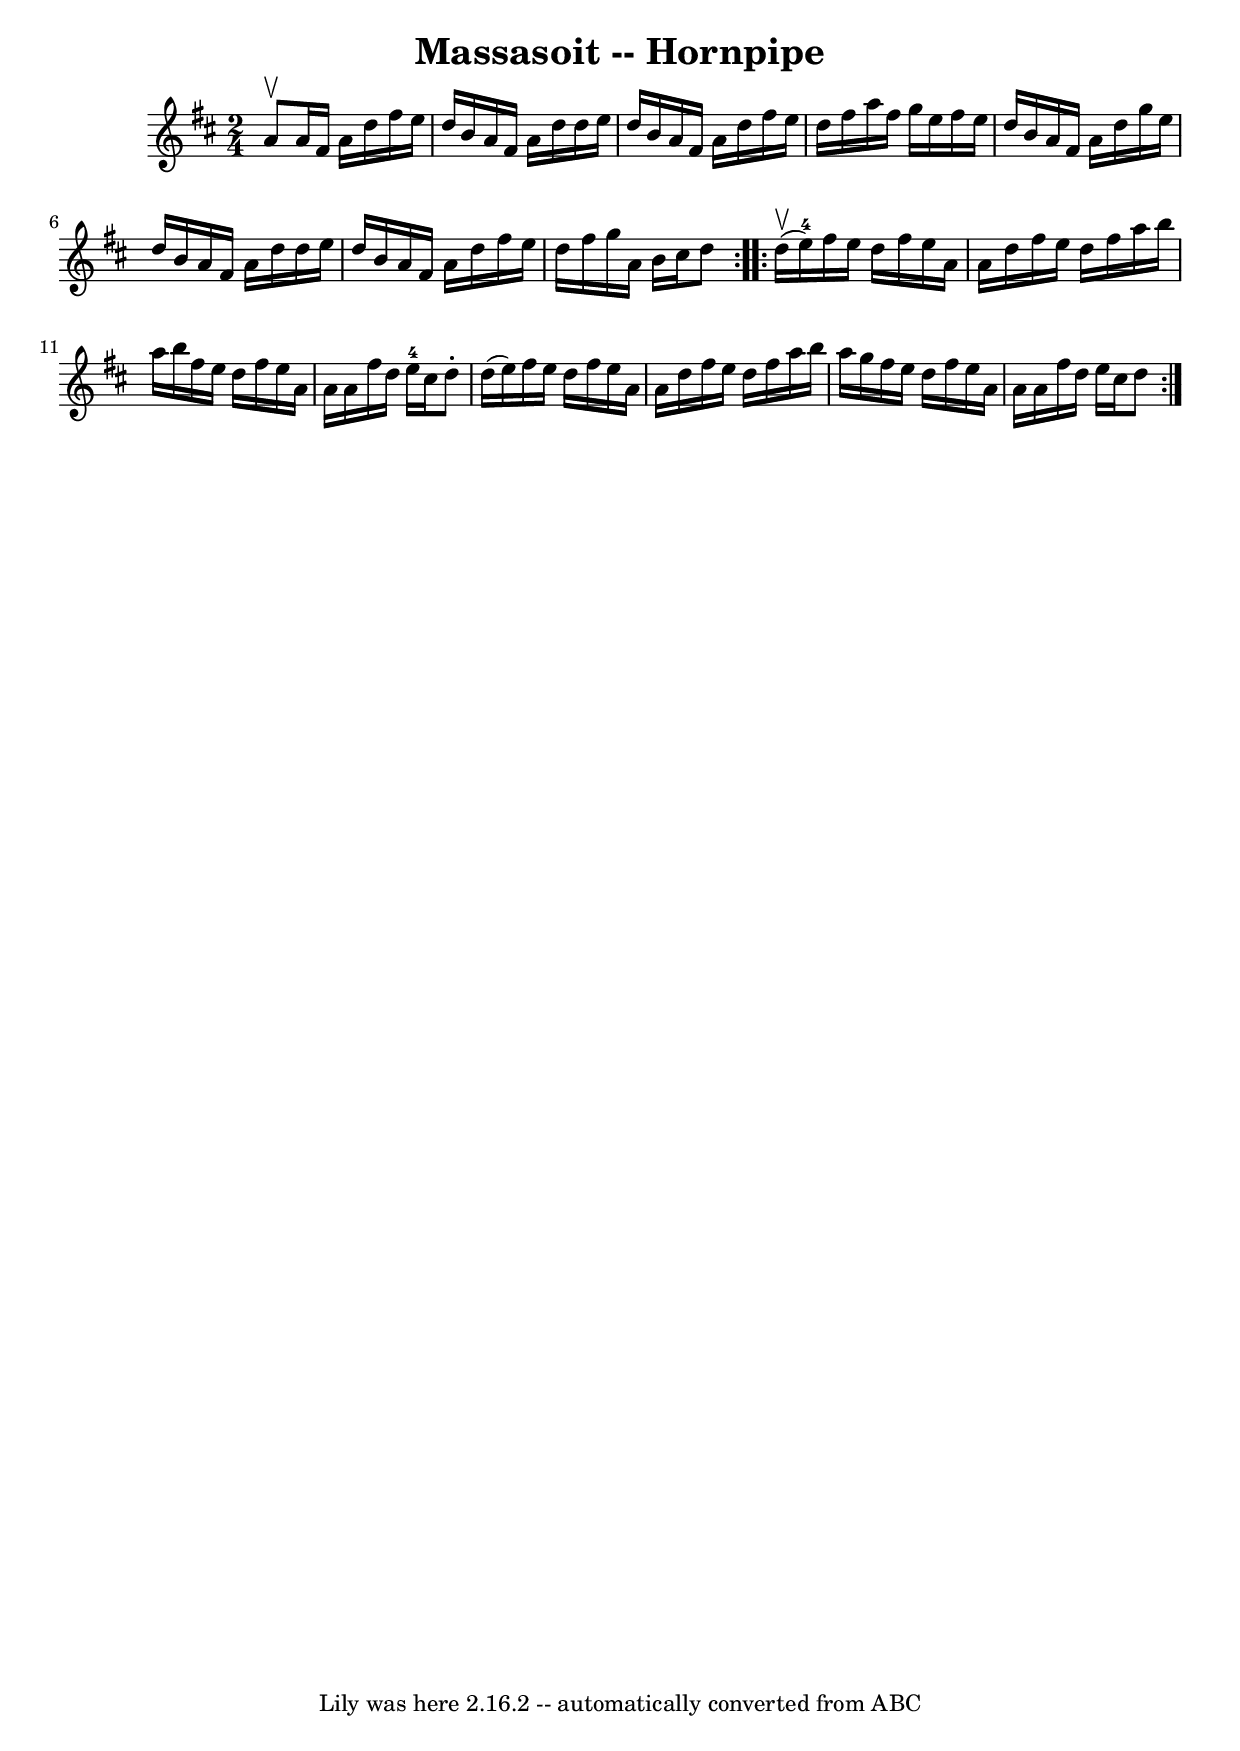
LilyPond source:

\version "2.16.2"
\include "Mammoth.ily"
\header {
  %% book = "Cole's 1000 Fiddle Tunes"
  crossRefNumber = "1"
  footnotes = ""
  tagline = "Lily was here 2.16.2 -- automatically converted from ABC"
  title = "Massasoit -- Hornpipe"

}
voicedefault =  {



  \repeat volta 2 {

    \time 2/4 
    \key d \major
    a'8^\upbow |
    a'16 fis'16 a'16    
    d''16 fis''16 e''16 d''16 b'16  |
    a'16 fis'16 a'16   
    d''16 d''16 e''16 d''16 b'16  |
    a'16 fis'16 a'16    
    d''16 fis''16 e''16 d''16 fis''16  |
    a''16 fis''16    
    g''16 e''16 fis''16 e''16 d''16 b'16  |
    a'16    
    fis'16 a'16 d''16 g''16 e''16 d''16 b'16  |
    a'16    
    fis'16 a'16 d''16 d''16 e''16 d''16 b'16  |
    a'16    
    fis'16 a'16 d''16 fis''16 e''16 d''16 fis''16  |
    
    g''16 a'16 b'16 cis''16 d''8  
  }     
  \repeat volta 2 {
    d''16 
    (^\upbow e''16-4) |
    fis''16 e''16 d''16 fis''16    
    e''16 a'16 a'16 d''16  |
    fis''16 e''16 d''16 fis''16 
    a''16 b''16 a''16 b''16  |
    fis''16 e''16 d''16    
    fis''16 e''16 a'16 a'16 a'16  |
    fis''16 d''16 e''16 -4 cis''16 d''8 -. d''16 (e''16) |
    fis''16 e''16   
    d''16 fis''16 e''16 a'16 a'16 d''16  |
    fis''16    
    e''16 d''16 fis''16 a''16 b''16 a''16 g''16  |
    
    fis''16 e''16 d''16 fis''16 e''16 a'16 a'16 a'16  |
    
    fis''16 d''16 e''16 cis''16 d''8  
  }   

}

\score{
  <<

    \context Staff="default"
    {
      \voicedefault 
      
    }

  >>
  \layout {
    
  }
  \midi {
  }

}
